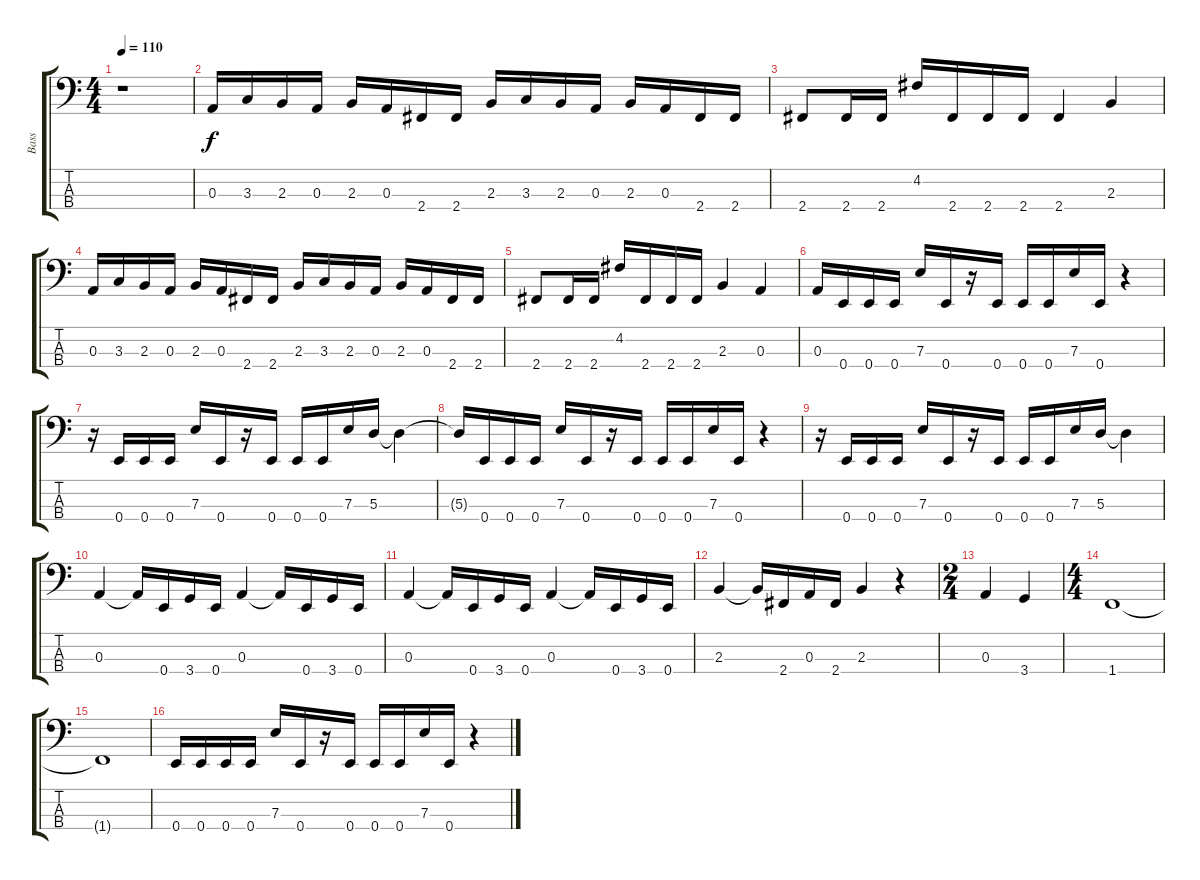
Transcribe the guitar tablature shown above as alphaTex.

\track ("Bass" "Bass") {instrument electricbasspick}
\staff {score tabs}
\tuning (G2 D2 A1 E1) {hide}
\ts (4 4)
\tempo 110
\clef f4
\ks c
r.1{dy f} |
0.3.16 3.3.16 2.3.16 0.3.16 2.3.16 0.3.16 2.4.16 2.4.16 2.3.16 3.3.16 2.3.16 0.3.16 2.3.16 0.3.16 2.4.16 2.4.16 |
2.4.8 2.4.16 2.4.16 4.2.16 2.4.16 2.4.16 2.4.16 2.4.4 2.3.4 |
0.3.16 3.3.16 2.3.16 0.3.16 2.3.16 0.3.16 2.4.16 2.4.16 2.3.16 3.3.16 2.3.16 0.3.16 2.3.16 0.3.16 2.4.16 2.4.16 |
2.4.8 2.4.16 2.4.16 4.2.16 2.4.16 2.4.16 2.4.16 2.3.4 0.3.4 |
0.3.16 0.4.16 0.4.16 0.4.16 7.3.16 0.4.16 r.16 0.4.16 0.4.16 0.4.16 7.3.16 0.4.16 r.4 |
r.16 0.4.16 0.4.16 0.4.16 7.3.16 0.4.16 r.16 0.4.16 0.4.16 0.4.16 7.3.16 5.3.16 5.3{t}.4 |
5.3{t}.16 0.4.16 0.4.16 0.4.16 7.3.16 0.4.16 r.16 0.4.16 0.4.16 0.4.16 7.3.16 0.4.16 r.4 |
r.16 0.4.16 0.4.16 0.4.16 7.3.16 0.4.16 r.16 0.4.16 0.4.16 0.4.16 7.3.16 5.3.16 5.3{t}.4 |
0.3.4 0.3{t}.16 0.4.16 3.4.16 0.4.16 0.3.4 0.3{t}.16 0.4.16 3.4.16 0.4.16 |
0.3.4 0.3{t}.16 0.4.16 3.4.16 0.4.16 0.3.4 0.3{t}.16 0.4.16 3.4.16 0.4.16 |
2.3.4 2.3{t}.16 2.4.16 0.3.16 2.4.16 2.3.4 r.4 |
\ts (2 4)
0.3.4 3.4.4 |
\ts (4 4)
1.4.1 |
1.4{t}.1 |
0.4.16 0.4.16 0.4.16 0.4.16 7.3.16 0.4.16 r.16 0.4.16 0.4.16 0.4.16 7.3.16 0.4.16 r.4
